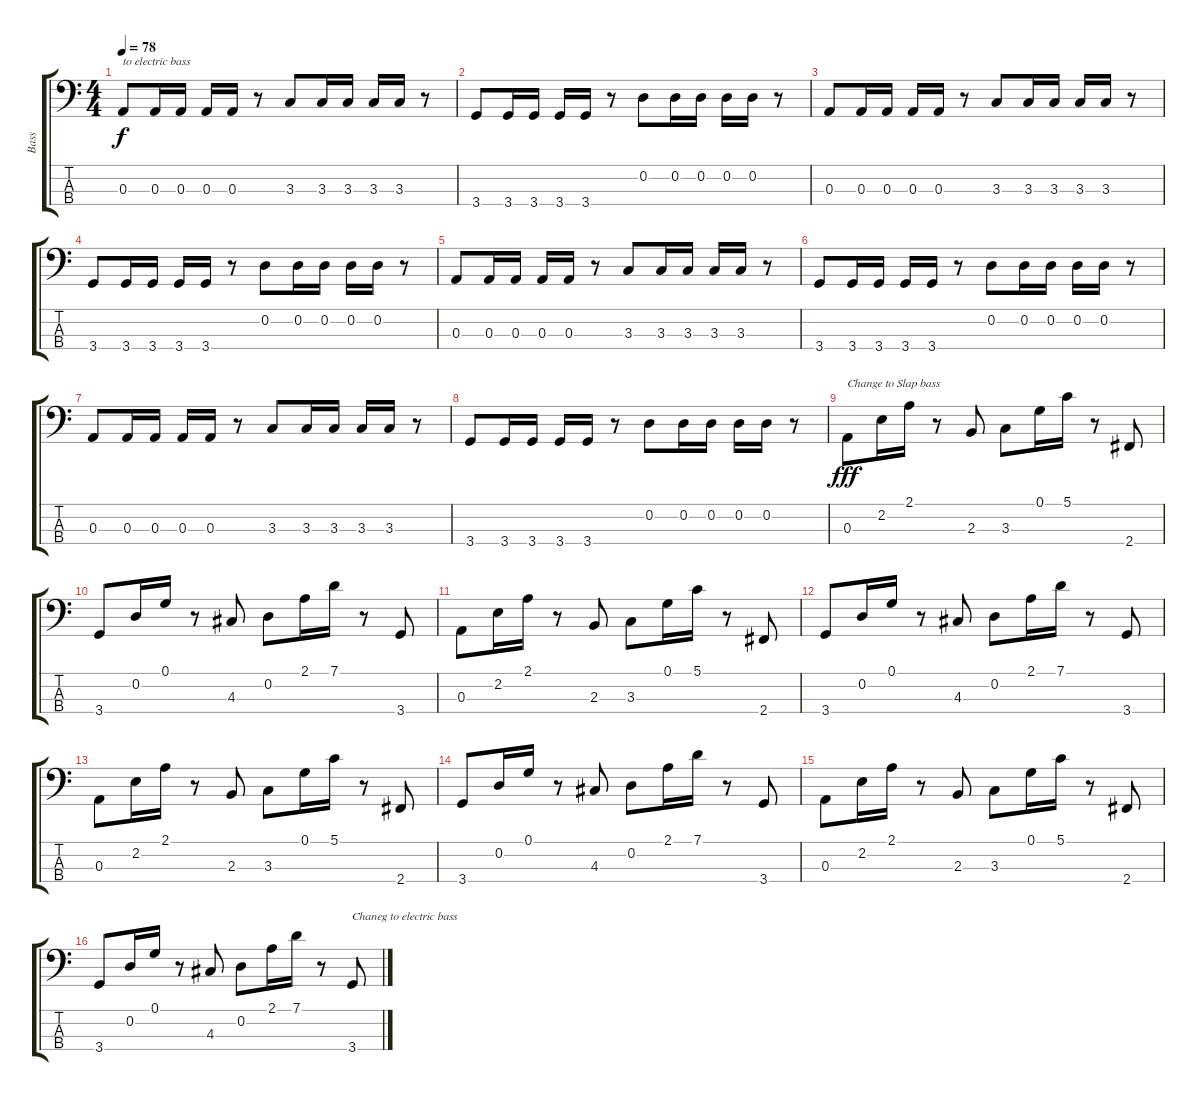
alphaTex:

\track ("Bass" "Bass") {instrument electricbassfinger}
\staff {score tabs}
\tuning (G2 D2 A1 E1) {hide}
\ts (4 4)
\tempo 78
\clef f4
\ks c
0.3.8{txt "to electric bass" dy f} 0.3.16 0.3.16 0.3.16 0.3.16 r.8 3.3.8 3.3.16 3.3.16 3.3.16 3.3.16 r.8 |
3.4.8 3.4.16 3.4.16 3.4.16 3.4.16 r.8 0.2.8 0.2.16 0.2.16 0.2.16 0.2.16 r.8 |
0.3.8 0.3.16 0.3.16 0.3.16 0.3.16 r.8 3.3.8 3.3.16 3.3.16 3.3.16 3.3.16 r.8 |
3.4.8 3.4.16 3.4.16 3.4.16 3.4.16 r.8 0.2.8 0.2.16 0.2.16 0.2.16 0.2.16 r.8 |
0.3.8 0.3.16 0.3.16 0.3.16 0.3.16 r.8 3.3.8 3.3.16 3.3.16 3.3.16 3.3.16 r.8 |
3.4.8 3.4.16 3.4.16 3.4.16 3.4.16 r.8 0.2.8 0.2.16 0.2.16 0.2.16 0.2.16 r.8 |
0.3.8 0.3.16 0.3.16 0.3.16 0.3.16 r.8 3.3.8 3.3.16 3.3.16 3.3.16 3.3.16 r.8 |
3.4.8 3.4.16 3.4.16 3.4.16 3.4.16 r.8 0.2.8 0.2.16 0.2.16 0.2.16 0.2.16 r.8 |
0.3.8{txt "Change to Slap bass" dy fff instrument slapbass1} 2.2.16 2.1.16 r.8 2.3.8 3.3.8 0.1.16 5.1.16 r.8 2.4.8 |
3.4.8 0.2.16 0.1.16 r.8 4.3.8 0.2.8 2.1.16 7.1.16 r.8 3.4.8 |
0.3.8 2.2.16 2.1.16 r.8 2.3.8 3.3.8 0.1.16 5.1.16 r.8 2.4.8 |
3.4.8 0.2.16 0.1.16 r.8 4.3.8 0.2.8 2.1.16 7.1.16 r.8 3.4.8 |
0.3.8 2.2.16 2.1.16 r.8 2.3.8 3.3.8 0.1.16 5.1.16 r.8 2.4.8 |
3.4.8 0.2.16 0.1.16 r.8 4.3.8 0.2.8 2.1.16 7.1.16 r.8 3.4.8 |
0.3.8 2.2.16 2.1.16 r.8 2.3.8 3.3.8 0.1.16 5.1.16 r.8 2.4.8 |
3.4.8 0.2.16 0.1.16 r.8 4.3.8 0.2.8 2.1.16 7.1.16 r.8 3.4.8{txt "Chaneg to electric bass" instrument electricbassfinger}
